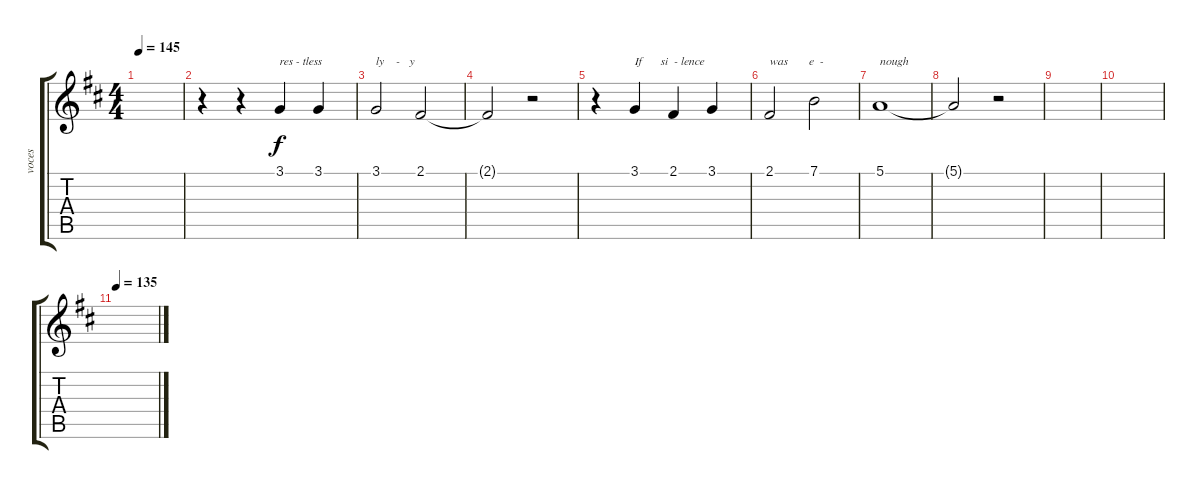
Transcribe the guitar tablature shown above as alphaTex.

\track ("voces" "voces") {instrument flute}
\staff {score tabs}
\tuning (E4 B3 G3 D3 A2 E2) {hide}
\ts (4 4)
\tempo 145
\clef g2
\ks d
|
r.4 r.4 3.1.4{txt "res - tless"} 3.1.4 |
3.1.2{txt "ly    -   y"} 2.1.2 |
2.1{t}.2 r.2 |
r.4 3.1.4{txt "If      si  - lence"} 2.1.4 3.1.4 |
2.1.2{txt "was       e  -"} 7.1.2 |
5.1.1{txt "nough"} |
5.1{t}.2 r.2 |
|
|
\tempo 135
